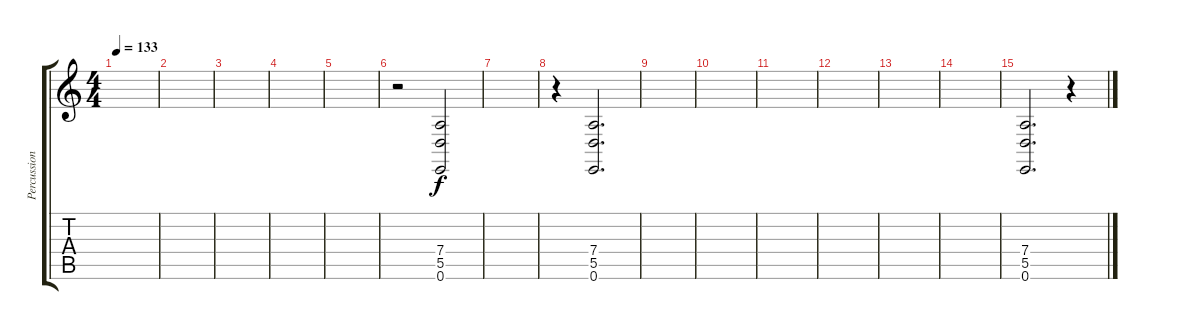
\track ("Percussion #2" "Percussion") {instrument reversecymbal}
\staff {score tabs}
\tuning (E4 B3 G3 D3 A2 E2) {hide}
\ts (4 4)
\tempo 133
\clef g2
\ks c
|
|
|
|
|
r.2 (7.4 5.5 0.6).2 |
|
r.4 (7.4 5.5 0.6).2{d} |
|
|
|
|
|
|
(7.4 5.5 0.6).2{d} r.4
